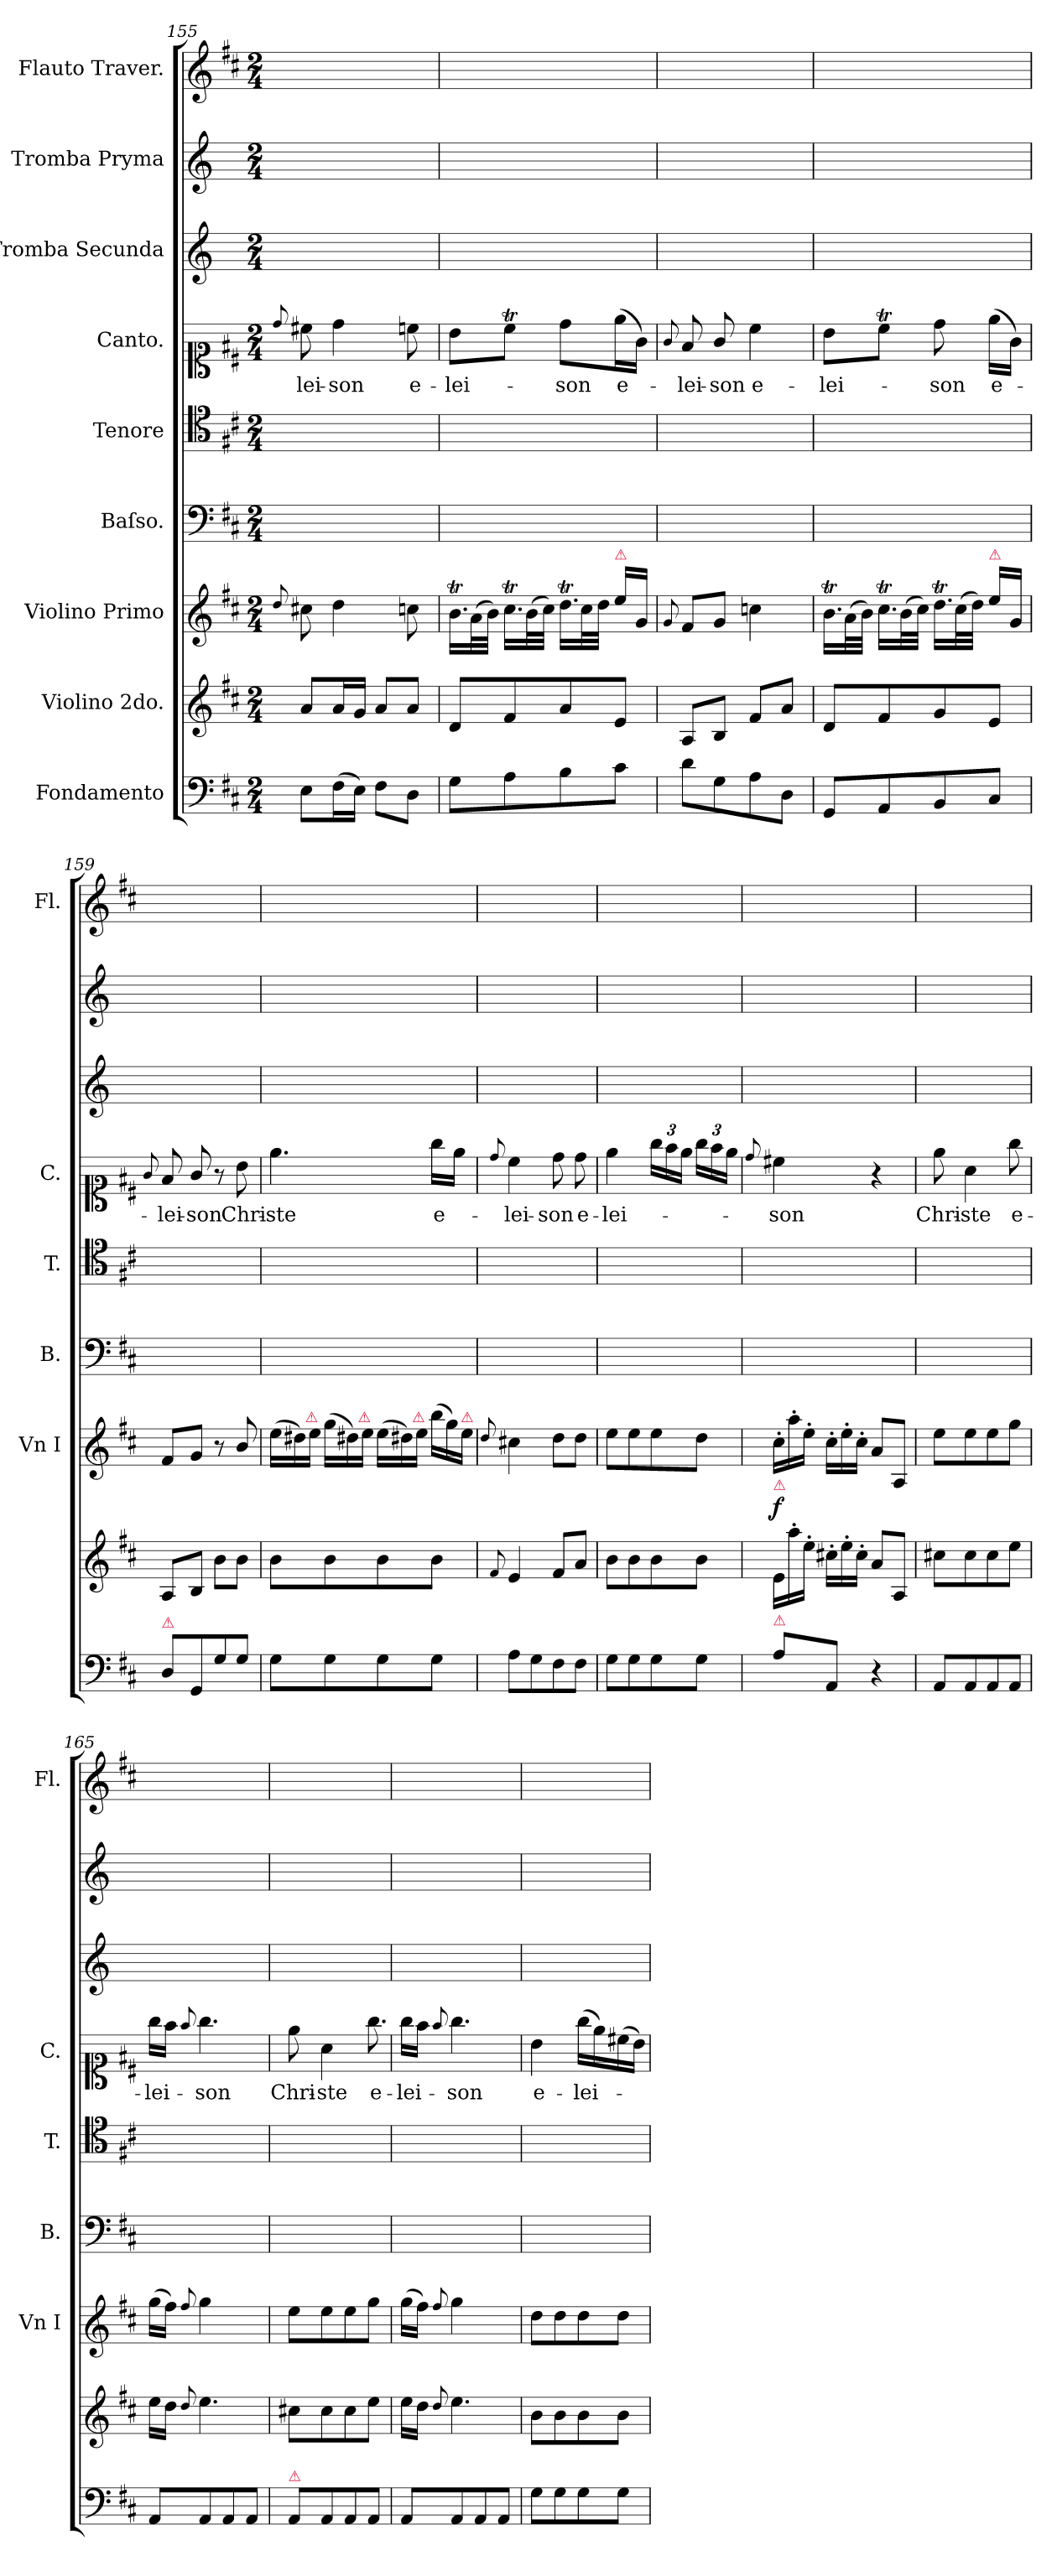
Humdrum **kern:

**kern	**kern	**dynam	**kern	**dynam	**kern	**kern	**kern	**text	**kern	**kern	**kern
*part9	*part8	*part8	*part7	*part7	*part6	*part5	*part4	*part4	*part3	*part2	*part1
*staff9	*staff8	*staff8	*staff7	*staff7	*staff6	*staff5	*staff4	*staff4	*staff3	*staff2	*staff1
*I"Fondamento	*I"Violino 2do.	*	*I"Violino Primo	*	*I"Baſso.	*I"Tenore	*I"Canto.	*	*I"Tromba Secunda	*I"Tromba Pryma	*I"Flauto Traver.
*	*	*	*I'Vn I	*	*I'B.	*I'T.	*I'C.	*	*	*	*I'Fl.
*clefF4	*clefG2	*	*clefG2	*	*clefF4	*clefC4	*clefC1	*	*clefG2	*clefG2	*clefG2
*	*	*	*	*	*	*	*	*	*ITrd-1c-2	*ITrd-1c-2	*
*k[f#c#]	*k[f#c#]	*	*k[f#c#]	*	*k[f#c#]	*k[f#c#]	*k[f#c#]	*	*k[f#c#]	*k[f#c#]	*k[f#c#]
*M2/4	*M2/4	*	*M2/4	*	*M2/4	*M2/4	*M2/4	*	*M2/4	*M2/4	*M2/4
=155	=155	=155	=155	=155	=155	=155	=155	=155	=155	=155	=155
.	.	.	8qqdd/	.	.	.	8qqdd/	.	.	.	.
8E\L	8a/L	.	8cc#X\	.	2ryy	2ryy	8cc#X\	-lei-	2ryy	2ryy	2ryy
(>16F#\L	16a/L	.	4dd\	.	.	.	4dd\	-son	.	.	.
16E\JJ)	16g/JJ	.	.	.	.	.	.	.	.	.	.
8F#\L	8a/L	.	.	.	.	.	.	.	.	.	.
8D\J	8a/J	.	8ccn\	.	.	.	8ccn\	e-	.	.	.
=156	=156	=156	=156	=156	=156	=156	=156	=156	=156	=156	=156
!	!	!	!LO:N:vis=16.	!	!	!	!	!	!	!	!
8G\L	8d/L	.	16bT\LL	.	2ryy	2ryy	8b\L	-lei-	2ryy	2ryy	2ryy
.	.	.	(>32a\L	.	.	.	.	.	.	.	.
.	.	.	32b\JJJ)	.	.	.	.	.	.	.	.
!	!	!	!LO:N:vis=16.	!	!	!	!	!	!	!	!
8A\	8f#/	.	16cc#t\LL	.	.	.	8cc#t\J	.	.	.	.
.	.	.	(32b\L	.	.	.	.	.	.	.	.
.	.	.	32cc#\JJJ)	.	.	.	.	.	.	.	.
!	!	!	!LO:N:vis=16.	!	!	!	!	!	!	!	!
8B\	8a/	.	16ddT\LL	.	.	.	8dd\L	-son	.	.	.
.	.	.	32cc#\L	.	.	.	.	.	.	.	.
.	.	.	32dd\JJJ	.	.	.	.	.	.	.	.
!	!	!	!LO:TX:a:color=crimson:t=⚠	!	!	!	!	!	!	!	!
8c#\J	8e/J	.	16ee\LL	.	.	.	(>16ee\L	e-	.	.	.
.	.	.	16g/JJ	.	.	.	16g\JJ)	.	.	.	.
=157	=157	=157	=157	=157	=157	=157	=157	=157	=157	=157	=157
.	.	.	8qqg/	.	.	.	8qqg/	.	.	.	.
8d\L	8A/L	.	8f#/L	.	2ryy	2ryy	8f#/	-lei-	2ryy	2ryy	2ryy
8G\	8B/J	.	8g/J	.	.	.	8g/	-son	.	.	.
8A\	8f#/L	.	4ccn\	.	.	.	4cc#\	e-	.	.	.
8D\J	8a/J	.	.	.	.	.	.	.	.	.	.
=158	=158	=158	=158	=158	=158	=158	=158	=158	=158	=158	=158
!	!	!	!LO:N:vis=16.	!	!	!	!	!	!	!	!
8GG/L	8d/L	.	16bT\LL	.	2ryy	2ryy	8b\L	-lei-	2ryy	2ryy	2ryy
.	.	.	(>32a\L	.	.	.	.	.	.	.	.
.	.	.	32b\JJJ)	.	.	.	.	.	.	.	.
!	!	!	!LO:N:vis=16.	!	!	!	!	!	!	!	!
8AA/	8f#/	.	16cc#t\LL	.	.	.	8cc#t\J	.	.	.	.
.	.	.	(>32b\L	.	.	.	.	.	.	.	.
.	.	.	32cc#\JJJ)	.	.	.	.	.	.	.	.
!	!	!	!LO:N:vis=16.	!	!	!	!	!	!	!	!
8BB/	8g/	.	16ddT\LL	.	.	.	8dd\	-son	.	.	.
.	.	.	(<32cc#\L	.	.	.	.	.	.	.	.
.	.	.	32dd\JJJ)	.	.	.	.	.	.	.	.
!	!	!	!LO:TX:a:color=crimson:t=⚠	!	!	!	!	!	!	!	!
8C#/J	8e/J	.	16ee\LL	.	.	.	(>16ee\LL	e-	.	.	.
.	.	.	16g/JJ	.	.	.	16g\JJ)	.	.	.	.
=159	=159	=159	=159	=159	=159	=159	=159	=159	=159	=159	=159
.	.	.	.	.	.	.	8qqg/	.	.	.	.
!LO:TX:a:color=crimson:t=⚠	!	!	!	!	!	!	!	!	!	!	!
8D/L	8A/L	.	8f#/L	.	2ryy	2ryy	8f#/	-lei-	2ryy	2ryy	2ryy
8GG/	8B/J	.	8g/J	.	.	.	8g/	-son	.	.	.
8G\	8b\L	.	8r	.	.	.	8r	.	.	.	.
8G\J	8b\J	.	8b/	.	.	.	8b\	Chri-	.	.	.
=160	=160	=160	=160	=160	=160	=160	=160	=160	=160	=160	=160
*	*	*	*Xtuplet	*	*	*	*	*	*	*	*
8G\L	8b\L	.	(>24ee\LL	.	2ryy	2ryy	4.ee\	-ste	2ryy	2ryy	2ryy
.	.	.	24dd#X\)	.	.	.	.	.	.	.	.
!	!	!	!LO:TX:a:color=crimson:t=⚠	!	!	!	!	!	!	!	!
.	.	.	24ee\JJ	.	.	.	.	.	.	.	.
8G\	8b\	.	(>24gg\LL	.	.	.	.	.	.	.	.
.	.	.	24dd#X\)	.	.	.	.	.	.	.	.
!	!	!	!LO:TX:a:color=crimson:t=⚠	!	!	!	!	!	!	!	!
.	.	.	24ee\JJ	.	.	.	.	.	.	.	.
8G\	8b\	.	(24ee\LL	.	.	.	.	.	.	.	.
.	.	.	24dd#X\)	.	.	.	.	.	.	.	.
!	!	!	!LO:TX:a:color=crimson:t=⚠	!	!	!	!	!	!	!	!
.	.	.	24ee\JJ	.	.	.	.	.	.	.	.
8G\J	8b\J	.	(>24bb\LL	.	.	.	16gg\LL	e-	.	.	.
.	.	.	24gg\)	.	.	.	.	.	.	.	.
.	.	.	.	.	.	.	16ee\JJ	.	.	.	.
!	!	!	!LO:TX:a:color=crimson:t=⚠	!	!	!	!	!	!	!	!
.	.	.	24ee\JJ	.	.	.	.	.	.	.	.
=161	=161	=161	=161	=161	=161	=161	=161	=161	=161	=161	=161
.	8qqf#/	.	8qqdd/	.	.	.	8qqdd/	.	.	.	.
8A\L	4e/	.	4cc#X\	.	2ryy	2ryy	4cc#\	-lei-	2ryy	2ryy	2ryy
8G\	.	.	.	.	.	.	.	.	.	.	.
8F#\	8f#/L	.	8dd\L	.	.	.	8dd\	-son	.	.	.
8F#\J	8a/J	.	8dd\J	.	.	.	8dd\	e-	.	.	.
=162	=162	=162	=162	=162	=162	=162	=162	=162	=162	=162	=162
8G\L	8b\L	.	8ee\L	.	2ryy	2ryy	4ee\	-lei-	2ryy	2ryy	2ryy
8G\	8b\	.	8ee\	.	.	.	.	.	.	.	.
8G\	8b\	.	8ee\	.	.	.	24gg\LL	.	.	.	.
.	.	.	.	.	.	.	24ff#\	.	.	.	.
.	.	.	.	.	.	.	24ee\JJ	.	.	.	.
8G\J	8b\J	.	8dd\J	.	.	.	24gg\LL	.	.	.	.
.	.	.	.	.	.	.	24ff#\	.	.	.	.
.	.	.	.	.	.	.	24ee\JJ	.	.	.	.
=163	=163	=163	=163	=163	=163	=163	=163	=163	=163	=163	=163
.	.	.	.	.	.	.	8qqdd/	.	.	.	.
*	*Xtuplet	*	*	*	*	*	*	*	*	*	*
!	!LO:TX:a:color=crimson:t=⚠	!	!	!	!	!	!	!	!	!	!
!LO:TX:a:color=crimson:t=⚠	!	!	!	!	!	!	!	!	!	!	!
!	!	!LO:DY:a	!	!LO:DY:a	!	!	!	!	!	!	!
8A\L	24e/LL	f	24cc#'\LL	for	2ryy	2ryy	4cc#X\	-son	2ryy	2ryy	2ryy
.	24aa'\	.	24aa'\	.	.	.	.	.	.	.	.
.	24ee'\JJ	.	24ee'\JJ	.	.	.	.	.	.	.	.
8AA/J	24cc#X'\LL	.	24cc#'\LL	.	.	.	.	.	.	.	.
.	24ee'\	.	24ee'\	.	.	.	.	.	.	.	.
.	24cc#'\JJ	.	24cc#'\JJ	.	.	.	.	.	.	.	.
4r	8a/L	.	8a/L	.	.	.	4r	.	.	.	.
.	8A/J	.	8A/J	.	.	.	.	.	.	.	.
=164	=164	=164	=164	=164	=164	=164	=164	=164	=164	=164	=164
!	!	!	!	!LO:DY:a	!	!	!	!	!	!	!
8AA/L	8cc#X\L	.	8ee\L	pia	2ryy	2ryy	8ee\	Chri-	2ryy	2ryy	2ryy
8AA/	8cc#\	.	8ee\	.	.	.	4a\	-ste	.	.	.
8AA/	8cc#\	.	8ee\	.	.	.	.	.	.	.	.
8AA/J	8ee\J	.	8gg\J	.	.	.	8gg\	e-	.	.	.
=165	=165	=165	=165	=165	=165	=165	=165	=165	=165	=165	=165
8AA/L	16ee\LL	.	(>16gg\LL	.	2ryy	2ryy	16gg\LL	-lei-	2ryy	2ryy	2ryy
.	16dd\JJ	.	16ff#\JJ)	.	.	.	16ff#\JJ	.	.	.	.
.	8qqdd/	.	8qqff#/	.	.	.	8qqff#/	.	.	.	.
!	!	!	!LO:N:vis=4	!	!	!	!	!	!	!	!
8AA/	4.ee\	.	4.gg\	.	.	.	4.gg\	-son	.	.	.
8AA/	.	.	.	.	.	.	.	.	.	.	.
8AA/J	.	.	.	.	.	.	.	.	.	.	.
=166	=166	=166	=166	=166	=166	=166	=166	=166	=166	=166	=166
!LO:TX:a:color=crimson:t=⚠	!	!	!	!	!	!	!	!	!	!	!
8AA/L	8cc#X\L	.	8ee\L	.	2ryy	2ryy	8ee\	Chri-	2ryy	2ryy	2ryy
8AA/	8cc#\	.	8ee\	.	.	.	4a\	-ste	.	.	.
8AA/	8cc#\	.	8ee\	.	.	.	.	.	.	.	.
!	!	!	!	!	!	!	!LO:N:vis=8.	!	!	!	!
8AA/J	8ee\J	.	8gg\J	.	.	.	8gg\	e-	.	.	.
=167	=167	=167	=167	=167	=167	=167	=167	=167	=167	=167	=167
8AA/L	16ee\LL	.	(>16gg\LL	.	2ryy	2ryy	16gg\LL	-lei-	2ryy	2ryy	2ryy
.	16dd\JJ	.	16ff#\JJ)	.	.	.	16ff#\JJ	.	.	.	.
.	8qqdd/	.	8qqff#/	.	.	.	8qqff#/	.	.	.	.
!	!	!	!LO:N:vis=4	!	!	!	!	!	!	!	!
8AA/	4.ee\	.	4.gg\	.	.	.	4.gg\	-son	.	.	.
8AA/	.	.	.	.	.	.	.	.	.	.	.
8AA/J	.	.	.	.	.	.	.	.	.	.	.
=168	=168	=168	=168	=168	=168	=168	=168	=168	=168	=168	=168
8G\L	8b\L	.	8dd\L	.	2ryy	2ryy	4b\	e-	2ryy	2ryy	2ryy
8G\	8b\	.	8dd\	.	.	.	.	.	.	.	.
8G\	8b\	.	8dd\	.	.	.	(>16gg\LL	-lei-	.	.	.
.	.	.	.	.	.	.	16ee\)	.	.	.	.
8G\J	8b\J	.	8dd\J	.	.	.	(>16cc#X\	.	.	.	.
.	.	.	.	.	.	.	16b\JJ)	.	.	.	.
=	=	=	=	=	=	=	=	=	=	=	=
*-	*-	*-	*-	*-	*-	*-	*-	*-	*-	*-	*-
